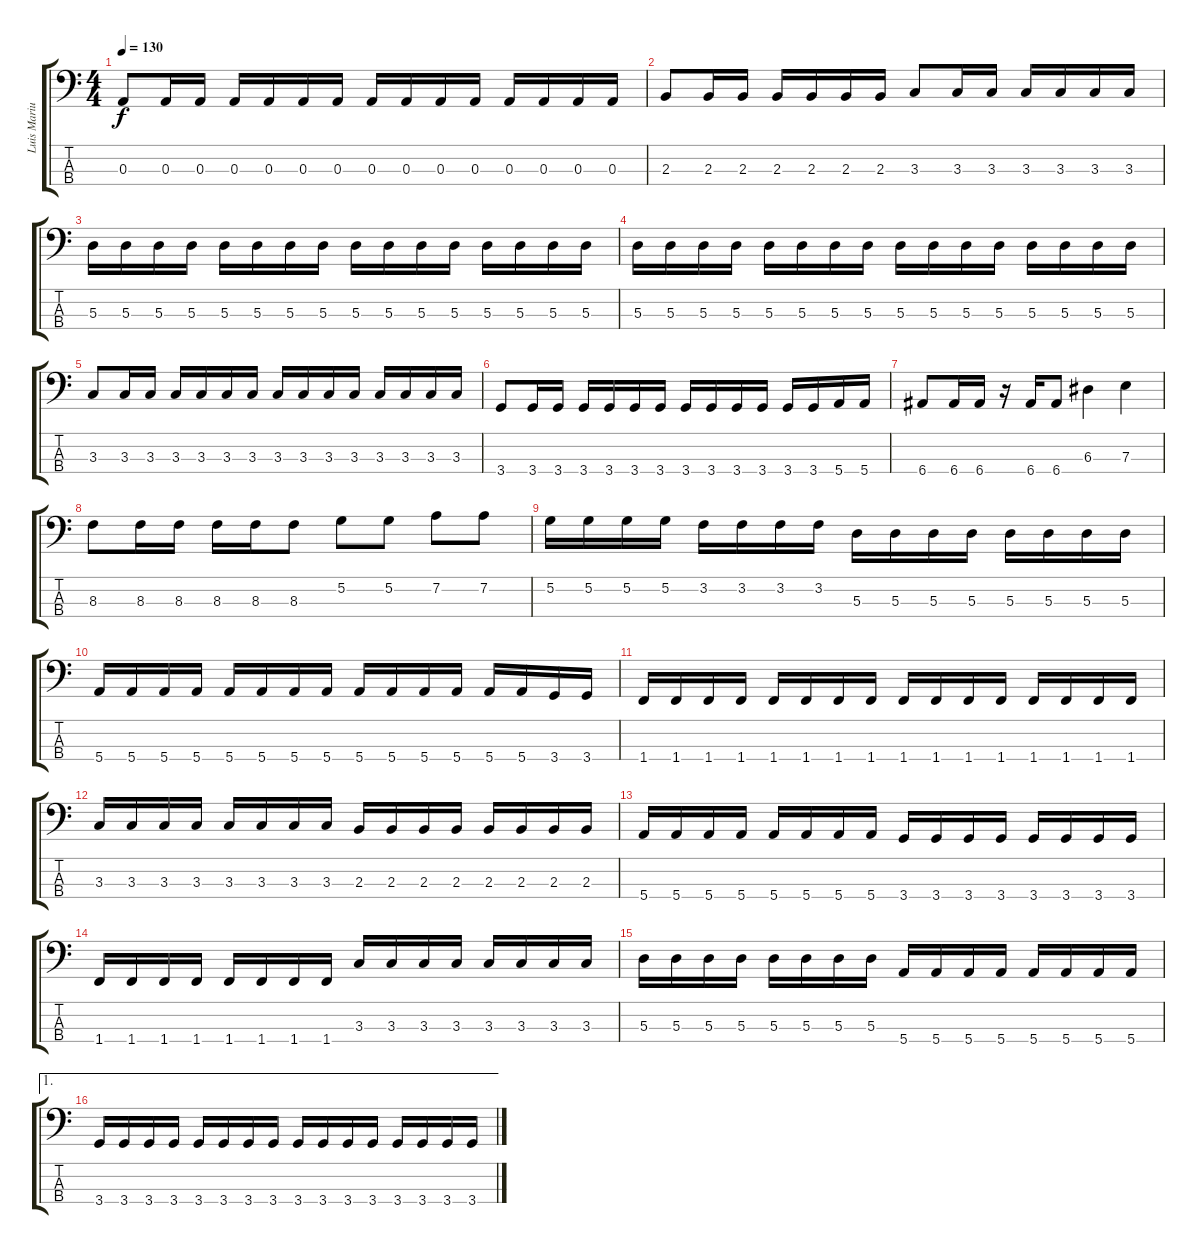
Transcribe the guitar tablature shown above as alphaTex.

\track ("Luis Mariuti" "Luis Mariu") {instrument electricbasspick}
\staff {score tabs}
\tuning (G2 D2 A1 E1) {hide}
\ts (4 4)
\tempo 130
\clef f4
\ks c
0.3.8{dy f} 0.3.16 0.3.16 0.3.16 0.3.16 0.3.16 0.3.16 0.3.16 0.3.16 0.3.16 0.3.16 0.3.16 0.3.16 0.3.16 0.3.16 |
2.3.8 2.3.16 2.3.16 2.3.16 2.3.16 2.3.16 2.3.16 3.3.8 3.3.16 3.3.16 3.3.16 3.3.16 3.3.16 3.3.16 |
5.3.16 5.3.16 5.3.16 5.3.16 5.3.16 5.3.16 5.3.16 5.3.16 5.3.16 5.3.16 5.3.16 5.3.16 5.3.16 5.3.16 5.3.16 5.3.16 |
5.3.16 5.3.16 5.3.16 5.3.16 5.3.16 5.3.16 5.3.16 5.3.16 5.3.16 5.3.16 5.3.16 5.3.16 5.3.16 5.3.16 5.3.16 5.3.16 |
3.3.8 3.3.16 3.3.16 3.3.16 3.3.16 3.3.16 3.3.16 3.3.16 3.3.16 3.3.16 3.3.16 3.3.16 3.3.16 3.3.16 3.3.16 |
3.4.8 3.4.16 3.4.16 3.4.16 3.4.16 3.4.16 3.4.16 3.4.16 3.4.16 3.4.16 3.4.16 3.4.16 3.4.16 5.4.16 5.4.16 |
6.4.8 6.4.16 6.4.16 r.16 6.4.16 6.4.8 6.3.4 7.3.4 |
8.3.8 8.3.16 8.3.16 8.3.16 8.3.16 8.3.8 5.2.8 5.2.8 7.2.8 7.2.8 |
5.2.16 5.2.16 5.2.16 5.2.16 3.2.16 3.2.16 3.2.16 3.2.16 5.3.16 5.3.16 5.3.16 5.3.16 5.3.16 5.3.16 5.3.16 5.3.16 |
5.4.16 5.4.16 5.4.16 5.4.16 5.4.16 5.4.16 5.4.16 5.4.16 5.4.16 5.4.16 5.4.16 5.4.16 5.4.16 5.4.16 3.4.16 3.4.16 |
1.4.16 1.4.16 1.4.16 1.4.16 1.4.16 1.4.16 1.4.16 1.4.16 1.4.16 1.4.16 1.4.16 1.4.16 1.4.16 1.4.16 1.4.16 1.4.16 |
3.3.16 3.3.16 3.3.16 3.3.16 3.3.16 3.3.16 3.3.16 3.3.16 2.3.16 2.3.16 2.3.16 2.3.16 2.3.16 2.3.16 2.3.16 2.3.16 |
5.4.16 5.4.16 5.4.16 5.4.16 5.4.16 5.4.16 5.4.16 5.4.16 3.4.16 3.4.16 3.4.16 3.4.16 3.4.16 3.4.16 3.4.16 3.4.16 |
1.4.16 1.4.16 1.4.16 1.4.16 1.4.16 1.4.16 1.4.16 1.4.16 3.3.16 3.3.16 3.3.16 3.3.16 3.3.16 3.3.16 3.3.16 3.3.16 |
5.3.16 5.3.16 5.3.16 5.3.16 5.3.16 5.3.16 5.3.16 5.3.16 5.4.16 5.4.16 5.4.16 5.4.16 5.4.16 5.4.16 5.4.16 5.4.16 |
\ae 1
3.4.16 3.4.16 3.4.16 3.4.16 3.4.16 3.4.16 3.4.16 3.4.16 3.4.16 3.4.16 3.4.16 3.4.16 3.4.16 3.4.16 3.4.16 3.4.16
